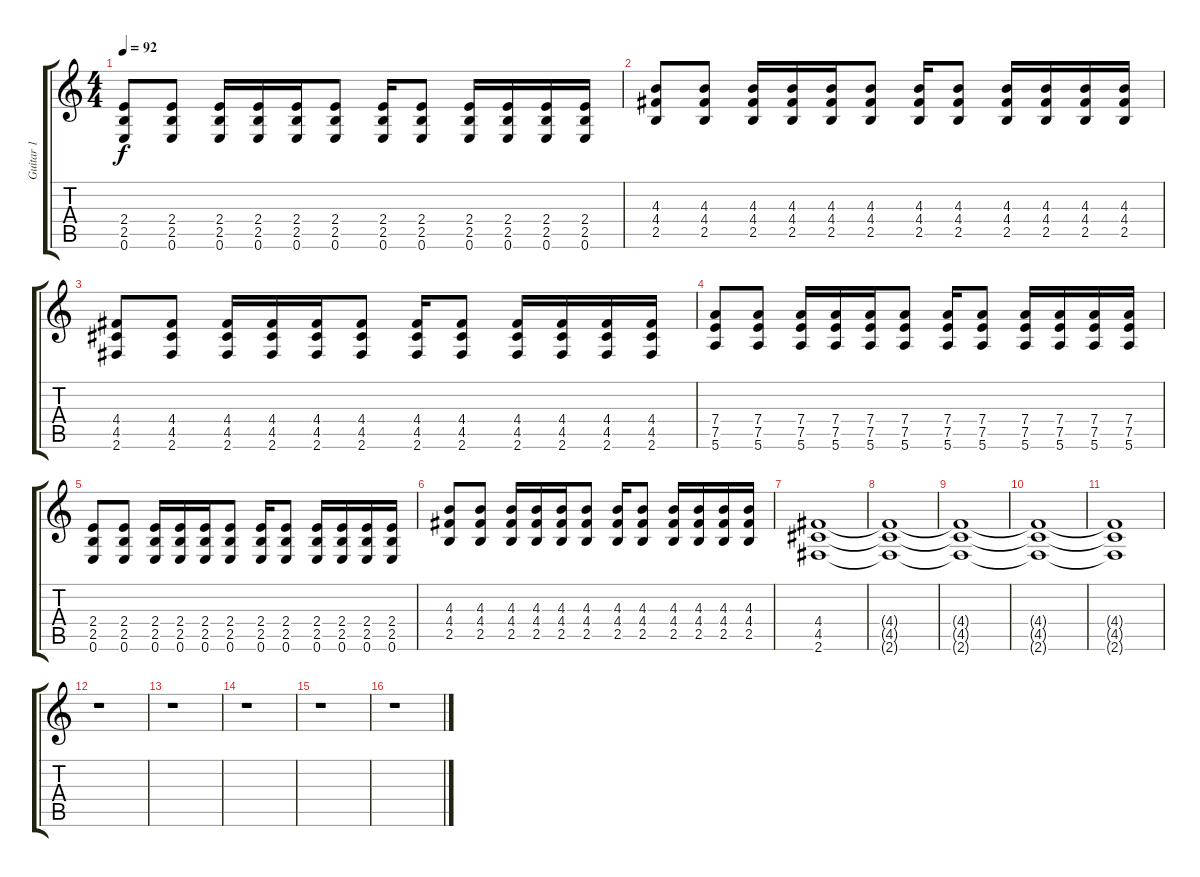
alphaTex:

\track ("Guitar 1" "Guitar 1") {instrument distortionguitar}
\staff {score tabs}
\tuning (E4 B3 G3 D3 A2 E2) {hide}
\ts (4 4)
\tempo 92
\clef g2
\ks c
(2.4 2.5 0.6).8{dy f} (2.4 2.5 0.6).8 (2.4 2.5 0.6).16 (2.4 2.5 0.6).16 (2.4 2.5 0.6).16 (2.4 2.5 0.6).8 (2.4 2.5 0.6).16 (2.4 2.5 0.6).8 (2.4 2.5 0.6).16 (2.4 2.5 0.6).16 (2.4 2.5 0.6).16 (2.4 2.5 0.6).16 |
(4.3 4.4 2.5).8 (4.3 4.4 2.5).8 (4.3 4.4 2.5).16 (4.3 4.4 2.5).16 (4.3 4.4 2.5).16 (4.3 4.4 2.5).8 (4.3 4.4 2.5).16 (4.3 4.4 2.5).8 (4.3 4.4 2.5).16 (4.3 4.4 2.5).16 (4.3 4.4 2.5).16 (4.3 4.4 2.5).16 |
(4.4 4.5 2.6).8 (4.4 4.5 2.6).8 (4.4 4.5 2.6).16 (4.4 4.5 2.6).16 (4.4 4.5 2.6).16 (4.4 4.5 2.6).8 (4.4 4.5 2.6).16 (4.4 4.5 2.6).8 (4.4 4.5 2.6).16 (4.4 4.5 2.6).16 (4.4 4.5 2.6).16 (4.4 4.5 2.6).16 |
(7.4 7.5 5.6).8 (7.4 7.5 5.6).8 (7.4 7.5 5.6).16 (7.4 7.5 5.6).16 (7.4 7.5 5.6).16 (7.4 7.5 5.6).8 (7.4 7.5 5.6).16 (7.4 7.5 5.6).8 (7.4 7.5 5.6).16 (7.4 7.5 5.6).16 (7.4 7.5 5.6).16 (7.4 7.5 5.6).16 |
(2.4 2.5 0.6).8 (2.4 2.5 0.6).8 (2.4 2.5 0.6).16 (2.4 2.5 0.6).16 (2.4 2.5 0.6).16 (2.4 2.5 0.6).8 (2.4 2.5 0.6).16 (2.4 2.5 0.6).8 (2.4 2.5 0.6).16 (2.4 2.5 0.6).16 (2.4 2.5 0.6).16 (2.4 2.5 0.6).16 |
(4.3 4.4 2.5).8 (4.3 4.4 2.5).8 (4.3 4.4 2.5).16 (4.3 4.4 2.5).16 (4.3 4.4 2.5).16 (4.3 4.4 2.5).8 (4.3 4.4 2.5).16 (4.3 4.4 2.5).8 (4.3 4.4 2.5).16 (4.3 4.4 2.5).16 (4.3 4.4 2.5).16 (4.3 4.4 2.5).16 |
(4.4 4.5 2.6).1 |
(4.4{t} 4.5{t} 2.6{t}).1 |
(4.4{t} 4.5{t} 2.6{t}).1 |
(4.4{t} 4.5{t} 2.6{t}).1 |
(4.4{t} 4.5{t} 2.6{t}).1 |
r.1 |
r.1 |
r.1 |
r.1 |
r.1
